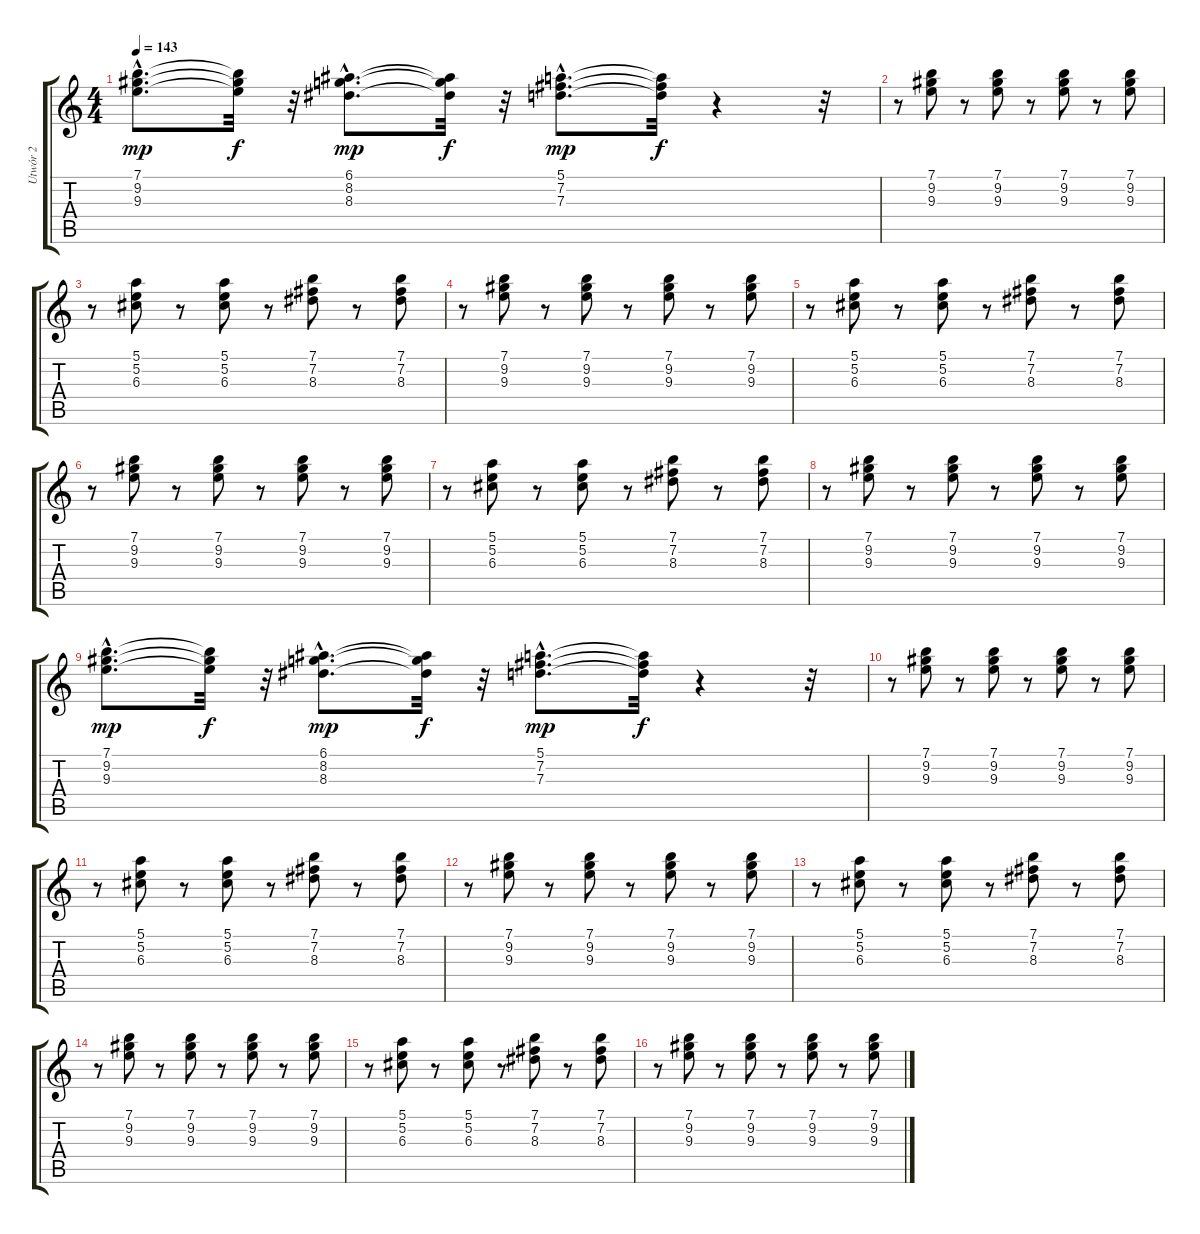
\track ("Utwór 2" "Utwór 2") {instrument electricguitarclean}
\staff {score tabs}
\tuning (E4 B3 G3 D3 A2 E2) {hide}
\ts (4 4)
\tempo 143
\clef g2
\ks c
(7.1{hac} 9.2{hac} 9.3{hac}).8{d dy mp instrument electricguitarclean} (7.1{t} 9.2{t} 9.3{t}).32{dy f} r.32 (6.1{hac} 8.2{hac} 8.3{hac}).8{d dy mp} (6.1{t} 8.2{t} 8.3{t}).32{dy f} r.32 (5.1{hac} 7.2{hac} 7.3{hac}).8{d dy mp} (5.1{t} 7.2{t} 7.3{t}).32{dy f} r.4 r.32 |
r.8 (7.1 9.2 9.3).8 r.8 (7.1 9.2 9.3).8 r.8 (7.1 9.2 9.3).8 r.8 (7.1 9.2 9.3).8 |
r.8 (5.1 5.2 6.3).8 r.8 (5.1 5.2 6.3).8 r.8 (7.1 7.2 8.3).8 r.8 (7.1 7.2 8.3).8 |
r.8 (7.1 9.2 9.3).8 r.8 (7.1 9.2 9.3).8 r.8 (7.1 9.2 9.3).8 r.8 (7.1 9.2 9.3).8 |
r.8 (5.1 5.2 6.3).8 r.8 (5.1 5.2 6.3).8 r.8 (7.1 7.2 8.3).8 r.8 (7.1 7.2 8.3).8 |
r.8 (7.1 9.2 9.3).8 r.8 (7.1 9.2 9.3).8 r.8 (7.1 9.2 9.3).8 r.8 (7.1 9.2 9.3).8 |
r.8 (5.1 5.2 6.3).8 r.8 (5.1 5.2 6.3).8 r.8 (7.1 7.2 8.3).8 r.8 (7.1 7.2 8.3).8 |
r.8 (7.1 9.2 9.3).8 r.8 (7.1 9.2 9.3).8 r.8 (7.1 9.2 9.3).8 r.8 (7.1 9.2 9.3).8 |
(7.1{hac} 9.2{hac} 9.3{hac}).8{d dy mp} (7.1{t} 9.2{t} 9.3{t}).32{dy f} r.32 (6.1{hac} 8.2{hac} 8.3{hac}).8{d dy mp} (6.1{t} 8.2{t} 8.3{t}).32{dy f} r.32 (5.1{hac} 7.2{hac} 7.3{hac}).8{d dy mp} (5.1{t} 7.2{t} 7.3{t}).32{dy f} r.4 r.32 |
r.8 (7.1 9.2 9.3).8 r.8 (7.1 9.2 9.3).8 r.8 (7.1 9.2 9.3).8 r.8 (7.1 9.2 9.3).8 |
r.8 (5.1 5.2 6.3).8 r.8 (5.1 5.2 6.3).8 r.8 (7.1 7.2 8.3).8 r.8 (7.1 7.2 8.3).8 |
r.8 (7.1 9.2 9.3).8 r.8 (7.1 9.2 9.3).8 r.8 (7.1 9.2 9.3).8 r.8 (7.1 9.2 9.3).8 |
r.8 (5.1 5.2 6.3).8 r.8 (5.1 5.2 6.3).8 r.8 (7.1 7.2 8.3).8 r.8 (7.1 7.2 8.3).8 |
r.8 (7.1 9.2 9.3).8 r.8 (7.1 9.2 9.3).8 r.8 (7.1 9.2 9.3).8 r.8 (7.1 9.2 9.3).8 |
r.8 (5.1 5.2 6.3).8 r.8 (5.1 5.2 6.3).8 r.8 (7.1 7.2 8.3).8 r.8 (7.1 7.2 8.3).8 |
r.8 (7.1 9.2 9.3).8 r.8 (7.1 9.2 9.3).8 r.8 (7.1 9.2 9.3).8 r.8 (7.1 9.2 9.3).8
